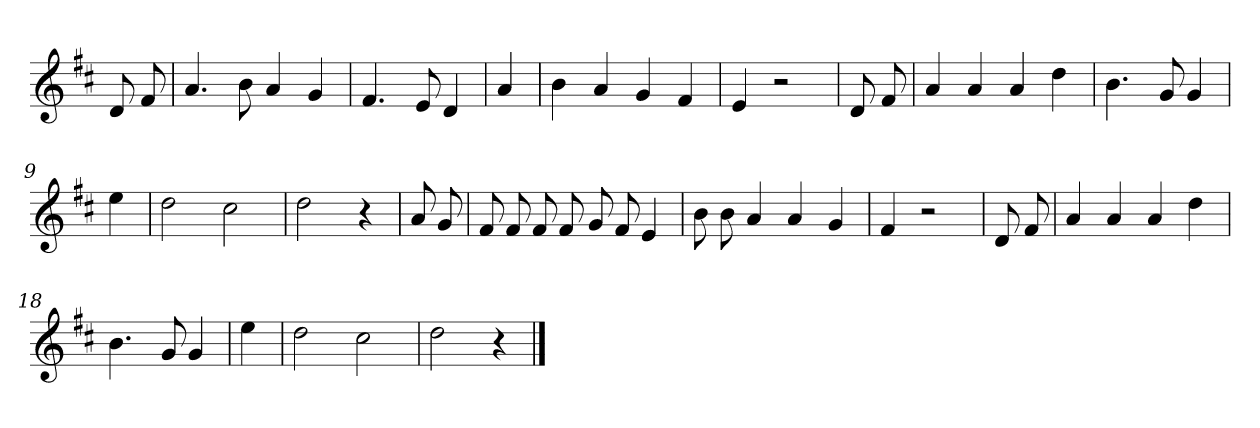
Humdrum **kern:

**kern
*part1
*staff1
*clefG2
*k[f#c#]
*D:
=
8d
8f#
=1
4.a
8b
4a
4g
=2
4.f#
8e
4d
=3
4a
=4
4b
4a
4g
4f#
=5
4e
2r
=6
8d
8f#
=7
4a
4a
4a
4dd
=8
4.b
8g
4g
=9
4ee
=10
2dd
2cc#
=11
2dd
4r
=12
8a
8g
=13
8f#
8f#
8f#
8f#
8g
8f#
4e
=14
8b
8b
4a
4a
4g
=15
4f#
2r
=16
8d
8f#
=17
4a
4a
4a
4dd
=18
4.b
8g
4g
=19
4ee
=20
2dd
2cc#
=21
2dd
4r
==
*-
